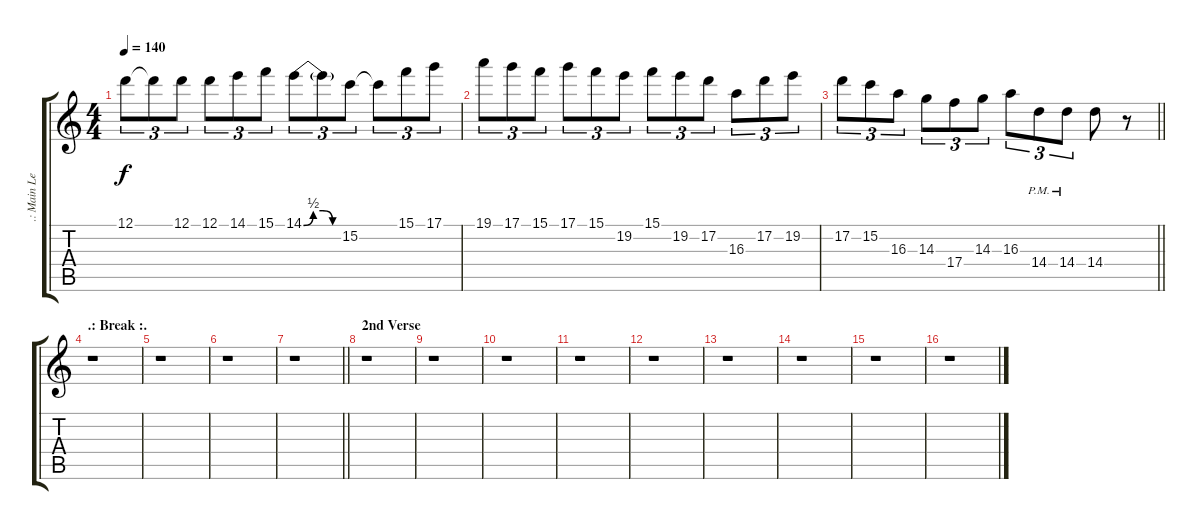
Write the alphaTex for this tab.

\track (".: Main Lead Guitar :." ".: Main Le") {instrument distortionguitar}
\staff {score tabs}
\tuning (D4 A3 F3 C3 G2 D2) {hide}
\ts (4 4)
\tempo 140
\clef g2
\ks c
12.1.8{tu (3 2) dy f} 12.1{t}.8{tu (3 2)} 12.1.8{tu (3 2)} 12.1.8{tu (3 2)} 14.1.8{tu (3 2)} 15.1.8{tu (3 2)} 14.1{be (custom 0 0 15 2 30 2 45 0 60 0)}.8{tu (3 2)} 14.1{t}.8{tu (3 2)} 15.2.8{tu (3 2)} 15.2{t}.8{tu (3 2)} 15.1.8{tu (3 2)} 17.1.8{tu (3 2)} |
19.1.8{tu (3 2)} 17.1.8{tu (3 2)} 15.1.8{tu (3 2)} 17.1.8{tu (3 2)} 15.1.8{tu (3 2)} 19.2.8{tu (3 2)} 15.1.8{tu (3 2)} 19.2.8{tu (3 2)} 17.2.8{tu (3 2)} 16.3.8{tu (3 2)} 17.2.8{tu (3 2)} 19.2.8{tu (3 2)} |
\barLineRight lightlight
17.2.8{tu (3 2)} 15.2.8{tu (3 2)} 16.3.8{tu (3 2)} 14.3.8{tu (3 2)} 17.4.8{tu (3 2)} 14.3.8{tu (3 2)} 16.3.8{tu (3 2)} 14.4{pm}.8{tu (3 2)} 14.4{pm}.8{tu (3 2)} 14.4.8 r.8 |
\section ("" ".: Break :.")
r.1 |
r.1 |
r.1 |
\barLineRight lightlight
r.1 |
\section ("" "2nd Verse")
r.1 |
r.1 |
r.1 |
r.1 |
r.1 |
r.1 |
r.1 |
r.1 |
r.1
